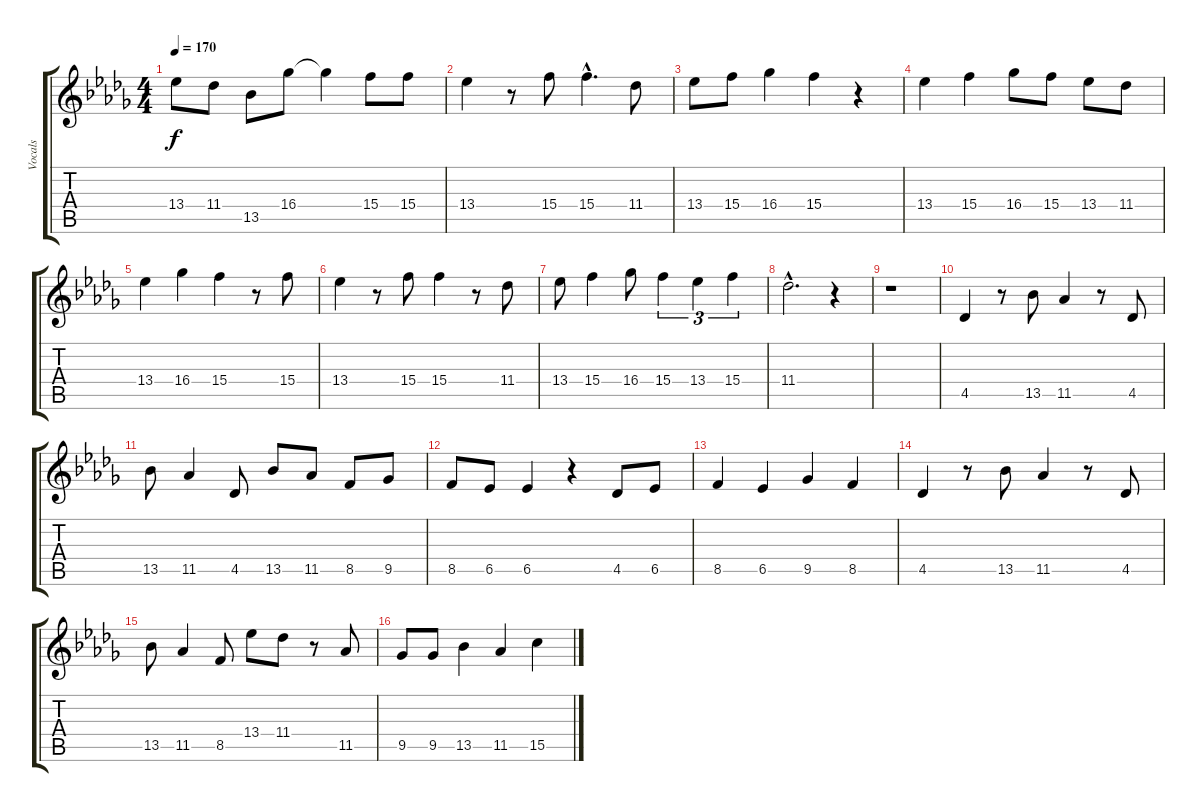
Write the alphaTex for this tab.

\track ("Vocals" "Vocals") {instrument acousticguitarnylon}
\staff {score tabs}
\tuning (E4 B3 G3 D3 A2 E2) {hide}
\ts (4 4)
\tempo 170
\clef g2
\ks db
13.4{t}.8{dy f} 11.4.8 13.5.8 16.4.8 16.4{t}.4 15.4.8 15.4.8 |
13.4.4 r.8 15.4.8 15.4{hac}.4{d} 11.4.8 |
13.4.8 15.4.8 16.4.4 15.4.4 r.4 |
13.4.4 15.4.4 16.4.8 15.4.8 13.4.8 11.4.8 |
13.4.4 16.4.4 15.4.4 r.8 15.4.8 |
13.4.4 r.8 15.4.8 15.4.4 r.8 11.4.8 |
13.4.8 15.4.4 16.4.8 15.4.4{tu (3 2)} 13.4.4{tu (3 2)} 15.4.4{tu (3 2)} |
11.4{hac}.2{d} r.4 |
r.1 |
4.5.4 r.8 13.5.8 11.5.4 r.8 4.5.8 |
13.5.8 11.5.4 4.5.8 13.5.8 11.5.8 8.5.8 9.5.8 |
8.5.8 6.5.8 6.5.4 r.4 4.5.8 6.5.8 |
8.5.4 6.5.4 9.5.4 8.5.4 |
4.5.4 r.8 13.5.8 11.5.4 r.8 4.5.8 |
13.5.8 11.5.4 8.5.8 13.4.8 11.4.8 r.8 11.5.8 |
9.5.8 9.5.8 13.5.4 11.5.4 15.5.4
